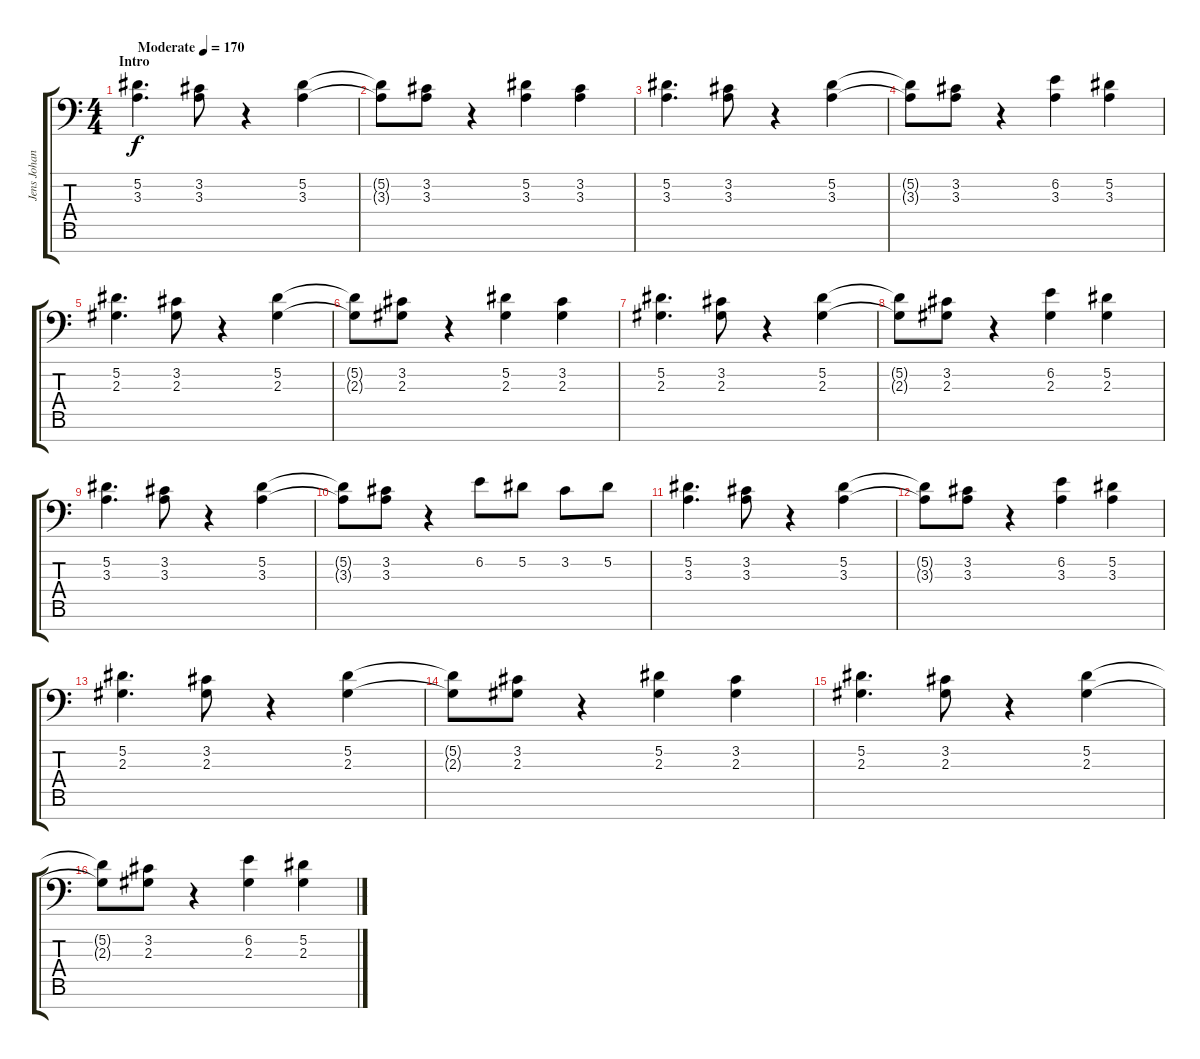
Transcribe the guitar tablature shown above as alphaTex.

\track ("Jens Johansson" "Jens Johan") {instrument harpsichord}
\staff {score tabs}
\tuning (Eb4 Bb3 Gb3 Db3 Ab2 Eb2 Bb1) {hide}
\ts (4 4)
\section ("" "Intro")
\tempo (170 "Moderate")
\clef f4
\ks c
(5.2 3.3).4{d dy f instrument harpsichord} (3.2 3.3).8 r.4 (5.2 3.3).4 |
(5.2{t} 3.3{t}).8 (3.2 3.3).8 r.4 (5.2 3.3).4 (3.2 3.3).4 |
(5.2 3.3).4{d} (3.2 3.3).8 r.4 (5.2 3.3).4 |
(5.2{t} 3.3{t}).8 (3.2 3.3).8 r.4 (6.2 3.3).4 (5.2 3.3).4 |
(5.2 2.3).4{d} (3.2 2.3).8 r.4 (5.2 2.3).4 |
(5.2{t} 2.3{t}).8 (3.2 2.3).8 r.4 (5.2 2.3).4 (3.2 2.3).4 |
(5.2 2.3).4{d} (3.2 2.3).8 r.4 (5.2 2.3).4 |
(5.2{t} 2.3{t}).8 (3.2 2.3).8 r.4 (6.2 2.3).4 (5.2 2.3).4 |
(5.2 3.3).4{d} (3.2 3.3).8 r.4 (5.2 3.3).4 |
(5.2{t} 3.3{t}).8 (3.2 3.3).8 r.4 6.2.8 5.2.8 3.2.8 5.2.8 |
(5.2 3.3).4{d} (3.2 3.3).8 r.4 (5.2 3.3).4 |
(5.2{t} 3.3{t}).8 (3.2 3.3).8 r.4 (6.2 3.3).4 (5.2 3.3).4 |
(5.2 2.3).4{d} (3.2 2.3).8 r.4 (5.2 2.3).4 |
(5.2{t} 2.3{t}).8 (3.2 2.3).8 r.4 (5.2 2.3).4 (3.2 2.3).4 |
(5.2 2.3).4{d} (3.2 2.3).8 r.4 (5.2 2.3).4 |
(5.2{t} 2.3{t}).8 (3.2 2.3).8 r.4 (6.2 2.3).4 (5.2 2.3).4
